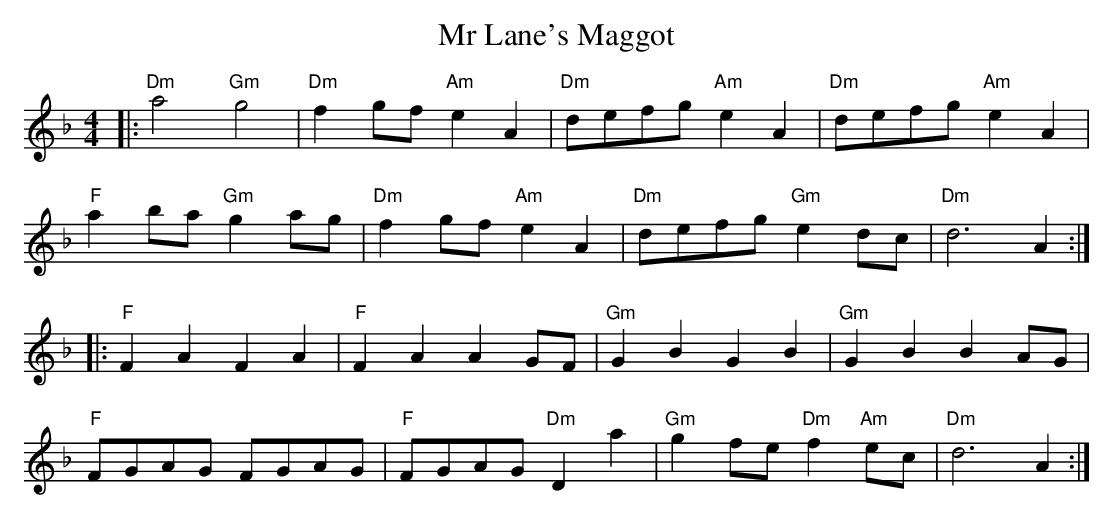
X:1
T: Mr Lane's Maggot
M: 4/4
L: 1/8
K: Fmaj
|:"Dm"a4"Gm"g4|"Dm"f2 gf "Am"e2A2|"Dm"defg "Am"e2 A2|"Dm"defg "Am"e2 A2|
"F"a2ba "Gm"g2 ag|"Dm"f2 gf "Am"e2 A2|"Dm" defg "Gm"e2 dc|"Dm"d6 A2:|
|:"F"F2 A2 F2 A2|"F"F2 A2 A2 GF|"Gm"G2 B2 G2 B2|"Gm"G2 B2 B2 AG|
"F"FGAG FGAG|"F" FGAG "Dm"D2 a2|"Gm"g2 fe "Dm"f2 "Am"ec|"Dm"d6 A2:|
